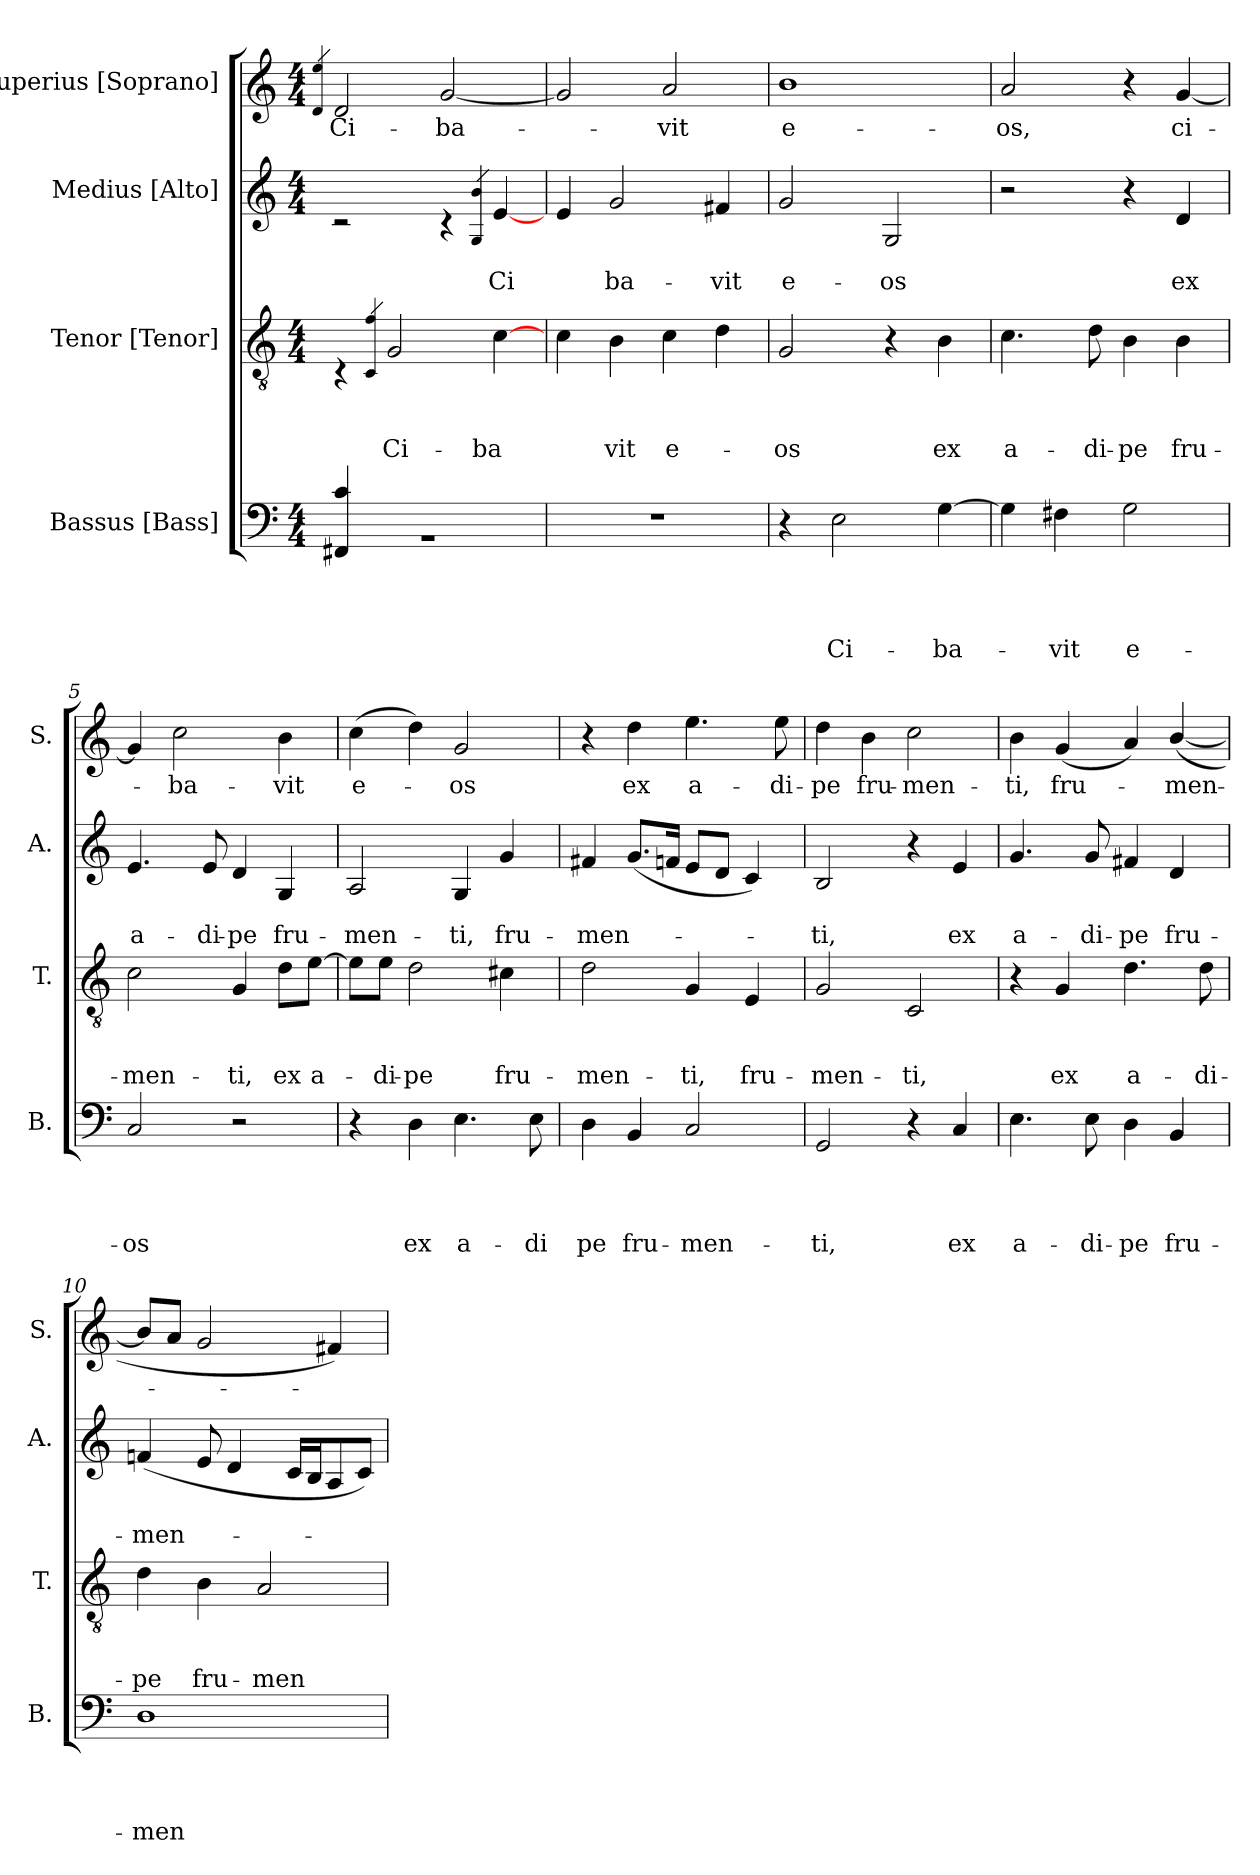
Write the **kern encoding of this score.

**kern	**text	**text	**text	**text	**kern	**text	**text	**text	**kern	**text	**text	**kern	**text
*part4	*part4	*part4	*part4	*part4	*part3	*part3	*part3	*part3	*part2	*part2	*part2	*part1	*part1
*staff4	*staff4	*staff4	*staff4	*staff4	*staff3	*staff3	*staff3	*staff3	*staff2	*staff2	*staff2	*staff1	*staff1
*I"Bassus [Bass]	*	*	*	*	*I"Tenor [Tenor]	*	*	*	*I"Medius [Alto]	*	*	*I"Superius [Soprano]	*
*I'B.	*	*	*	*	*I'T.	*	*	*	*I'A.	*	*	*I'S.	*
*clefF4	*	*	*	*	*clefGv2	*	*	*	*clefG2	*	*	*clefG2	*
*k[]	*	*	*	*	*k[]	*	*	*	*k[]	*	*	*k[]	*
*C:	*	*	*	*	*C:	*	*	*	*C:	*	*	*C:	*
*M4/4	*	*	*	*	*M4/4	*	*	*	*M4/4	*	*	*M4/4	*
=1	=1	=1	=1	=1	=1	=1	=1	=1	=1	=1	=1	=1	=1
.	.	.	.	.	.	.	.	.	.	.	.	4qd/ 4qee/	.
*^	*	*	*	*	*^	*	*	*	*^	*	*	*	*
!	!	!	!	!	!	!	!	!	!	!	!	!	!	!	!	!LO:LY:b
4FF#X/ 4c/	1rC	.	.	.	.	4ryy	4rC	.	.	.	2.ryy	2rc	.	.	2d/	Ci-
.	.	.	.	.	.	4qC/ 4qf/	.	.	.	.	.	.	.	.	.	.
!	!	!	!	!	!	!	!	!	!	!LO:LY:b	!	!	!	!	!	!
2.ryy	.	.	.	.	.	2.ryy	2G/	.	.	Ci-	.	.	.	.	.	.
!	!	!	!	!	!	!	!	!	!	!	!	!	!	!	!	!LO:LY:b
.	.	.	.	.	.	.	.	.	.	.	.	4rc	.	.	[<2g/	-ba-
.	.	.	.	.	.	.	.	.	.	.	4qG/ 4qb/	.	.	.	.	.
!	!	!	!	!	!	!	!	!	!	!LO:LY:b	!	!	!	!LO:LY:b	!	!
.	.	.	.	.	.	.	[>4c\	.	.	-ba-	4ryy	[<4e/	.	Ci-	.	.
*v	*v	*	*	*	*	*	*	*	*	*	*v	*v	*	*	*	*
*	*	*	*	*	*v	*v	*	*	*	*	*	*	*	*
=2	=2	=2	=2	=2	=2	=2	=2	=2	=2	=2	=2	=2	=2
1r	.	.	.	.	4c\	.	.	.	4e/	.	.	2g/]	.
!	!	!	!	!	!	!	!	!LO:LY:b	!	!	!LO:LY:b	!	!
.	.	.	.	.	4B\	.	.	-vit	2g/	.	-ba-	.	.
!	!	!	!	!	!	!	!	!LO:LY:b:rj	!	!	!	!	!LO:LY:b
.	.	.	.	.	4c\	.	.	e-	.	.	.	2a/	-vit
!	!	!	!	!	!	!	!	!	!	!	!LO:LY:b	!	!
.	.	.	.	.	4d\	.	.	.	4f#X/	.	-vit	.	.
=3	=3	=3	=3	=3	=3	=3	=3	=3	=3	=3	=3	=3	=3
!	!	!	!	!	!	!	!	!LO:LY:b	!	!	!LO:LY:b	!	!LO:LY:b:rj
4r	.	.	.	.	2G/	.	.	-os	2g/	.	e-	1b	e-
!	!	!	!	!LO:LY:b	!	!	!	!	!	!	!	!	!
2E\	.	.	.	Ci-	.	.	.	.	.	.	.	.	.
!	!	!	!	!	!	!	!	!	!	!	!LO:LY:b	!	!
.	.	.	.	.	4r	.	.	.	2G/	.	-os	.	.
!	!	!	!	!LO:LY:b	!	!	!	!LO:LY:b	!	!	!	!	!
[>4G\	.	.	.	-ba-	4B\	.	.	ex	.	.	.	.	.
=4	=4	=4	=4	=4	=4	=4	=4	=4	=4	=4	=4	=4	=4
!	!	!	!	!	!	!	!	!LO:LY:b	!	!	!	!	!LO:LY:b
4G\]	.	.	.	.	4.c\	.	.	a-	2r	.	.	2a/	-os,
!	!	!	!	!LO:LY:b	!	!	!	!	!	!	!	!	!
4F#X\	.	.	.	-vit	.	.	.	.	.	.	.	.	.
!	!	!	!	!	!	!	!	!LO:LY:b	!	!	!	!	!
.	.	.	.	.	8d\	.	.	-di-	.	.	.	.	.
!	!	!	!	!LO:LY:b	!	!	!	!LO:LY:b:rj	!	!	!	!	!
2G\	.	.	.	e-	4B\	.	.	-pe	4r	.	.	4r	.
!	!	!	!	!	!	!	!	!LO:LY:b	!	!	!LO:LY:b	!	!LO:LY:b
.	.	.	.	.	4B\	.	.	fru-	4d/	.	ex	[<4g/	ci-
=5	=5	=5	=5	=5	=5	=5	=5	=5	=5	=5	=5	=5	=5
!	!	!	!	!LO:LY:b	!	!	!	!LO:LY:b	!	!	!LO:LY:b	!	!
2C/	.	.	.	-os	2c\	.	.	-men-	4.e/	.	a-	4g/]	.
!	!	!	!	!	!	!	!	!	!	!	!	!	!LO:LY:b
.	.	.	.	.	.	.	.	.	.	.	.	2cc\	-ba-
!	!	!	!	!	!	!	!	!	!	!	!LO:LY:b	!	!
.	.	.	.	.	.	.	.	.	8e/	.	-di-	.	.
!	!	!	!	!	!	!	!	!LO:LY:b	!	!	!LO:LY:b:rj	!	!
2r	.	.	.	.	4G/	.	.	-ti,	4d/	.	-pe	.	.
!	!	!	!	!	!	!	!	!LO:LY:b	!	!	!LO:LY:b	!	!LO:LY:b
.	.	.	.	.	8d\L	.	.	ex	4G/	.	fru-	4b\	-vit
!	!	!	!	!	!	!	!	!LO:LY:b	!	!	!	!	!
.	.	.	.	.	[>8e\J	.	.	a-	.	.	.	.	.
=6	=6	=6	=6	=6	=6	=6	=6	=6	=6	=6	=6	=6	=6
!	!	!	!	!	!	!	!	!	!	!	!LO:LY:b	!	!LO:LY:b:rj
4r	.	.	.	.	8e\L]	.	.	.	2A/	.	-men-	(>4cc\	e-
!	!	!	!	!	!	!	!	!LO:LY:b	!	!	!	!	!
.	.	.	.	.	8e\J	.	.	-di-	.	.	.	.	.
!	!	!	!	!LO:LY:b	!	!	!	!LO:LY:b:rj	!	!	!	!	!
4D\	.	.	.	ex	2d\	.	.	-pe	.	.	.	4dd\)	.
!	!	!	!	!LO:LY:b	!	!	!	!	!	!	!LO:LY:b	!	!LO:LY:b
4.E\	.	.	.	a-	.	.	.	.	4G/	.	-ti,	2g/	-os
!	!	!	!	!	!	!	!	!LO:LY:b	!	!	!LO:LY:b	!	!
.	.	.	.	.	4c#X\	.	.	fru-	4g/	.	fru-	.	.
!	!	!	!	!LO:LY:b	!	!	!	!	!	!	!	!	!
8E\	.	.	.	-di	.	.	.	.	.	.	.	.	.
!!LO:LB:g=z
=7	=7	=7	=7	=7	=7	=7	=7	=7	=7	=7	=7	=7	=7
!	!	!	!	!LO:LY:b	!	!	!	!LO:LY:b	!	!	!LO:LY:b	!	!
4D\	.	.	.	pe	2d\	.	.	-men-	4f#X/	.	-men-	4r	.
!	!	!	!	!LO:LY:b	!	!	!	!	!	!	!	!	!LO:LY:b
4BB/	.	.	.	fru-	.	.	.	.	(<8.g/L	.	.	4dd\	ex
.	.	.	.	.	.	.	.	.	16fn/Jk	.	.	.	.
!	!	!	!	!LO:LY:b	!	!	!	!LO:LY:b	!	!	!	!	!LO:LY:b
2C/	.	.	.	-men-	4G/	.	.	-ti,	8e/L	.	.	4.ee\	a-
.	.	.	.	.	.	.	.	.	8d/J	.	.	.	.
!	!	!	!	!	!	!	!	!LO:LY:b	!	!	!	!	!
.	.	.	.	.	4E/	.	.	fru-	4c/)	.	.	.	.
!	!	!	!	!	!	!	!	!	!	!	!	!	!LO:LY:b
.	.	.	.	.	.	.	.	.	.	.	.	8ee\	-di-
=8	=8	=8	=8	=8	=8	=8	=8	=8	=8	=8	=8	=8	=8
!	!	!	!	!LO:LY:b	!	!	!	!LO:LY:b	!	!	!LO:LY:b	!	!LO:LY:b
2GG/	.	.	.	-ti,	2G/	.	.	-men-	2B/	.	-ti,	4dd\	-pe
!	!	!	!	!	!	!	!	!	!	!	!	!	!LO:LY:b
.	.	.	.	.	.	.	.	.	.	.	.	4b\	fru-
!	!	!	!	!	!	!	!	!LO:LY:b	!	!	!	!	!LO:LY:b:rj
4r	.	.	.	.	2C/	.	.	-ti,	4r	.	.	2cc\	-men-
!	!	!	!	!LO:LY:b	!	!	!	!	!	!	!LO:LY:b	!	!
4C/	.	.	.	ex	.	.	.	.	4e/	.	ex	.	.
=9	=9	=9	=9	=9	=9	=9	=9	=9	=9	=9	=9	=9	=9
!	!	!	!	!LO:LY:b	!	!	!	!	!	!	!LO:LY:b	!	!LO:LY:b
4.E\	.	.	.	a-	4r	.	.	.	4.g/	.	a-	4b\	-ti,
!	!	!	!	!	!	!	!	!LO:LY:b	!	!	!	!	!LO:LY:b
.	.	.	.	.	4G/	.	.	ex	.	.	.	(<4g/	fru-
!	!	!	!	!LO:LY:b	!	!	!	!	!	!	!LO:LY:b	!	!
8E\	.	.	.	-di-	.	.	.	.	8g/	.	-di-	.	.
!	!	!	!	!LO:LY:b	!	!	!	!LO:LY:b	!	!	!LO:LY:b	!	!
4D\	.	.	.	-pe	4.d\	.	.	a-	4f#X/	.	-pe	4a/)	.
!	!	!	!	!LO:LY:b	!	!	!	!	!	!	!LO:LY:b	!	!LO:LY:b
4BB/	.	.	.	fru-	.	.	.	.	4d/	.	fru-	(<[<4b/	-men-
!	!	!	!	!	!	!	!	!LO:LY:b	!	!	!	!	!
.	.	.	.	.	8d\	.	.	-di-	.	.	.	.	.
=10	=10	=10	=10	=10	=10	=10	=10	=10	=10	=10	=10	=10	=10
!	!	!	!	!LO:LY:b	!	!	!	!LO:LY:b	!	!	!LO:LY:b	!	!
1D	.	.	.	-men-	4d\	.	.	-pe	(<4fni/	.	-men-	8b/L]	.
.	.	.	.	.	.	.	.	.	.	.	.	8a/J	.
!	!	!	!	!	!	!	!	!LO:LY:b	!	!	!	!	!
.	.	.	.	.	4B\	.	.	fru-	8e/	.	.	2g/	.
.	.	.	.	.	.	.	.	.	4d/	.	.	.	.
!	!	!	!	!	!	!	!	!LO:LY:b	!	!	!	!	!
.	.	.	.	.	2A/	.	.	-men-	.	.	.	.	.
.	.	.	.	.	.	.	.	.	16c/LL	.	.	.	.
.	.	.	.	.	.	.	.	.	16B/J	.	.	.	.
.	.	.	.	.	.	.	.	.	8A/	.	.	4f#X/)	.
.	.	.	.	.	.	.	.	.	8c/J)	.	.	.	.
=	=	=	=	=	=	=	=	=	=	=	=	=	=
*-	*-	*-	*-	*-	*-	*-	*-	*-	*-	*-	*-	*-	*-
